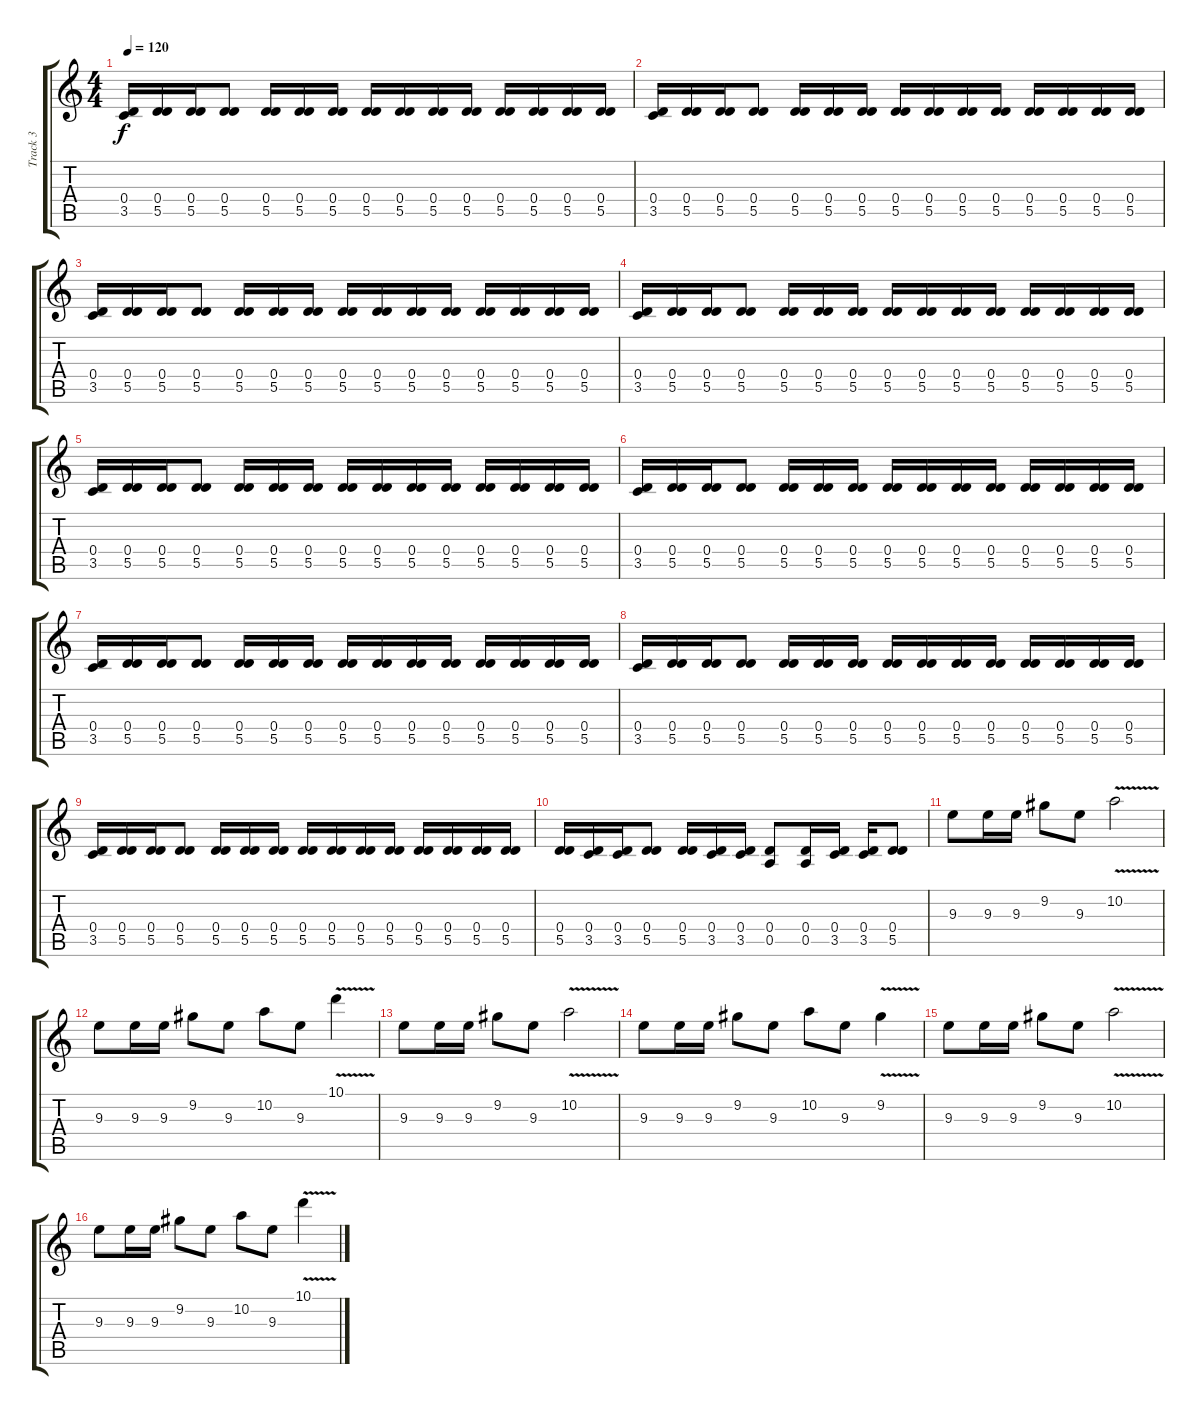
\track ("Track 3" "Track 3") {instrument overdrivenguitar}
\staff {score tabs}
\tuning (E4 B3 G3 D3 A2 E2) {hide}
\ts (4 4)
\tempo 120
\clef g2
\ks c
(0.4 3.5).16{dy f} (0.4 5.5).16 (0.4 5.5).16 (0.4 5.5).8 (0.4 5.5).16 (0.4 5.5).16 (0.4 5.5).16 (0.4 5.5).16 (0.4 5.5).16 (0.4 5.5).16 (0.4 5.5).16 (0.4 5.5).16 (0.4 5.5).16 (0.4 5.5).16 (0.4 5.5).16 |
(0.4 3.5).16 (0.4 5.5).16 (0.4 5.5).16 (0.4 5.5).8 (0.4 5.5).16 (0.4 5.5).16 (0.4 5.5).16 (0.4 5.5).16 (0.4 5.5).16 (0.4 5.5).16 (0.4 5.5).16 (0.4 5.5).16 (0.4 5.5).16 (0.4 5.5).16 (0.4 5.5).16 |
(0.4 3.5).16 (0.4 5.5).16 (0.4 5.5).16 (0.4 5.5).8 (0.4 5.5).16 (0.4 5.5).16 (0.4 5.5).16 (0.4 5.5).16 (0.4 5.5).16 (0.4 5.5).16 (0.4 5.5).16 (0.4 5.5).16 (0.4 5.5).16 (0.4 5.5).16 (0.4 5.5).16 |
(0.4 3.5).16 (0.4 5.5).16 (0.4 5.5).16 (0.4 5.5).8 (0.4 5.5).16 (0.4 5.5).16 (0.4 5.5).16 (0.4 5.5).16 (0.4 5.5).16 (0.4 5.5).16 (0.4 5.5).16 (0.4 5.5).16 (0.4 5.5).16 (0.4 5.5).16 (0.4 5.5).16 |
(0.4 3.5).16 (0.4 5.5).16 (0.4 5.5).16 (0.4 5.5).8 (0.4 5.5).16 (0.4 5.5).16 (0.4 5.5).16 (0.4 5.5).16 (0.4 5.5).16 (0.4 5.5).16 (0.4 5.5).16 (0.4 5.5).16 (0.4 5.5).16 (0.4 5.5).16 (0.4 5.5).16 |
(0.4 3.5).16 (0.4 5.5).16 (0.4 5.5).16 (0.4 5.5).8 (0.4 5.5).16 (0.4 5.5).16 (0.4 5.5).16 (0.4 5.5).16 (0.4 5.5).16 (0.4 5.5).16 (0.4 5.5).16 (0.4 5.5).16 (0.4 5.5).16 (0.4 5.5).16 (0.4 5.5).16 |
(0.4 3.5).16 (0.4 5.5).16 (0.4 5.5).16 (0.4 5.5).8 (0.4 5.5).16 (0.4 5.5).16 (0.4 5.5).16 (0.4 5.5).16 (0.4 5.5).16 (0.4 5.5).16 (0.4 5.5).16 (0.4 5.5).16 (0.4 5.5).16 (0.4 5.5).16 (0.4 5.5).16 |
(0.4 3.5).16 (0.4 5.5).16 (0.4 5.5).16 (0.4 5.5).8 (0.4 5.5).16 (0.4 5.5).16 (0.4 5.5).16 (0.4 5.5).16 (0.4 5.5).16 (0.4 5.5).16 (0.4 5.5).16 (0.4 5.5).16 (0.4 5.5).16 (0.4 5.5).16 (0.4 5.5).16 |
(0.4 3.5).16 (0.4 5.5).16 (0.4 5.5).16 (0.4 5.5).8 (0.4 5.5).16 (0.4 5.5).16 (0.4 5.5).16 (0.4 5.5).16 (0.4 5.5).16 (0.4 5.5).16 (0.4 5.5).16 (0.4 5.5).16 (0.4 5.5).16 (0.4 5.5).16 (0.4 5.5).16 |
(0.4 5.5).16 (0.4 3.5).16 (0.4 3.5).16 (0.4 5.5).8 (0.4 5.5).16 (0.4 3.5).16 (0.4 3.5).16 (0.4 0.5).8 (0.4 0.5).16 (0.4 3.5).16 (0.4 3.5).16 (0.4 5.5).8 |
9.3.8 9.3.16 9.3.16 9.2.8 9.3.8 10.2{v}.2 |
9.3.8 9.3.16 9.3.16 9.2.8 9.3.8 10.2.8 9.3.8 10.1{v}.4 |
9.3.8 9.3.16 9.3.16 9.2.8 9.3.8 10.2{v}.2 |
9.3.8 9.3.16 9.3.16 9.2.8 9.3.8 10.2.8 9.3.8 9.2{v}.4 |
9.3.8 9.3.16 9.3.16 9.2.8 9.3.8 10.2{v}.2 |
9.3.8 9.3.16 9.3.16 9.2.8 9.3.8 10.2.8 9.3.8 10.1{v}.4
